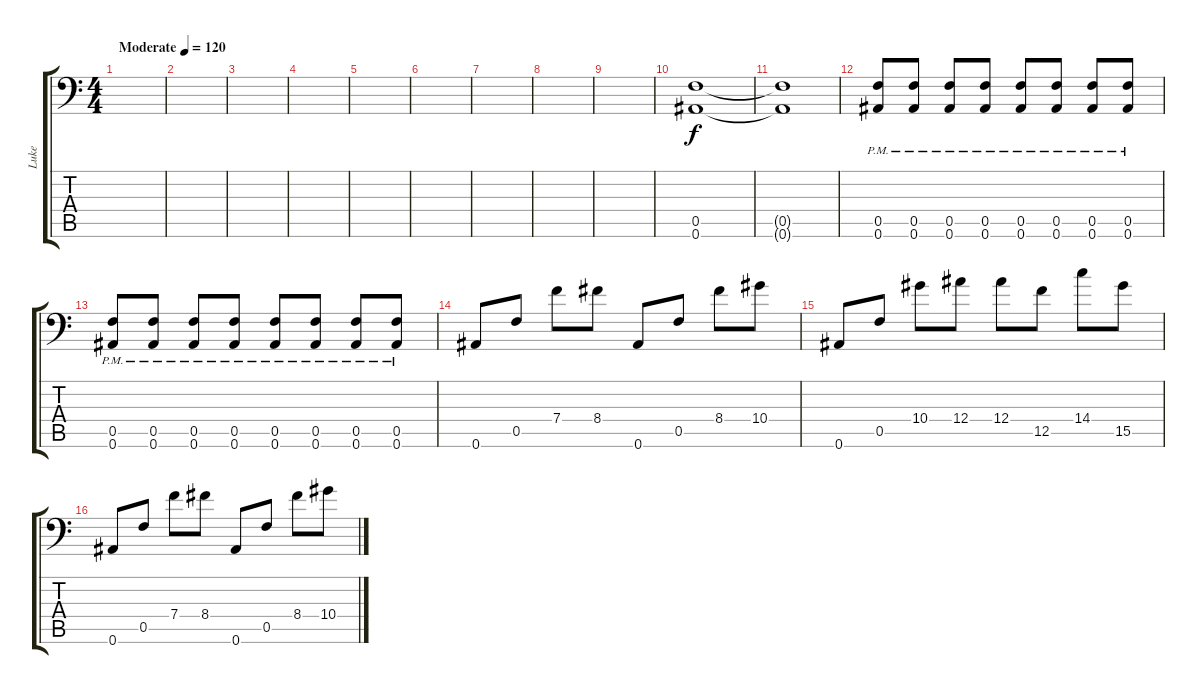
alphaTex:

\track ("Luke" "Luke") {instrument distortionguitar}
\staff {score tabs}
\tuning (C4 G3 Eb3 Bb2 F2 Bb1) {hide}
\ts (4 4)
\tempo (120 "Moderate")
\clef f4
\ks c
|
|
|
|
|
|
|
|
|
(0.5 0.6).1 |
(0.5{t} 0.6{t}).1 |
(0.5{pm} 0.6{pm}).8 (0.5{pm} 0.6{pm}).8 (0.5{pm} 0.6{pm}).8 (0.5{pm} 0.6{pm}).8 (0.5{pm} 0.6{pm}).8 (0.5{pm} 0.6{pm}).8 (0.5{pm} 0.6{pm}).8 (0.5{pm} 0.6{pm}).8 |
(0.5{pm} 0.6{pm}).8 (0.5{pm} 0.6{pm}).8 (0.5{pm} 0.6{pm}).8 (0.5{pm} 0.6{pm}).8 (0.5{pm} 0.6{pm}).8 (0.5{pm} 0.6{pm}).8 (0.5{pm} 0.6{pm}).8 (0.5{pm} 0.6{pm}).8 |
0.6.8 0.5.8 7.4.8 8.4.8 0.6.8 0.5.8 8.4.8 10.4.8 |
0.6.8 0.5.8 10.4.8 12.4.8 12.4.8 12.5.8 14.4.8 15.5.8 |
0.6.8 0.5.8 7.4.8 8.4.8 0.6.8 0.5.8 8.4.8 10.4.8
